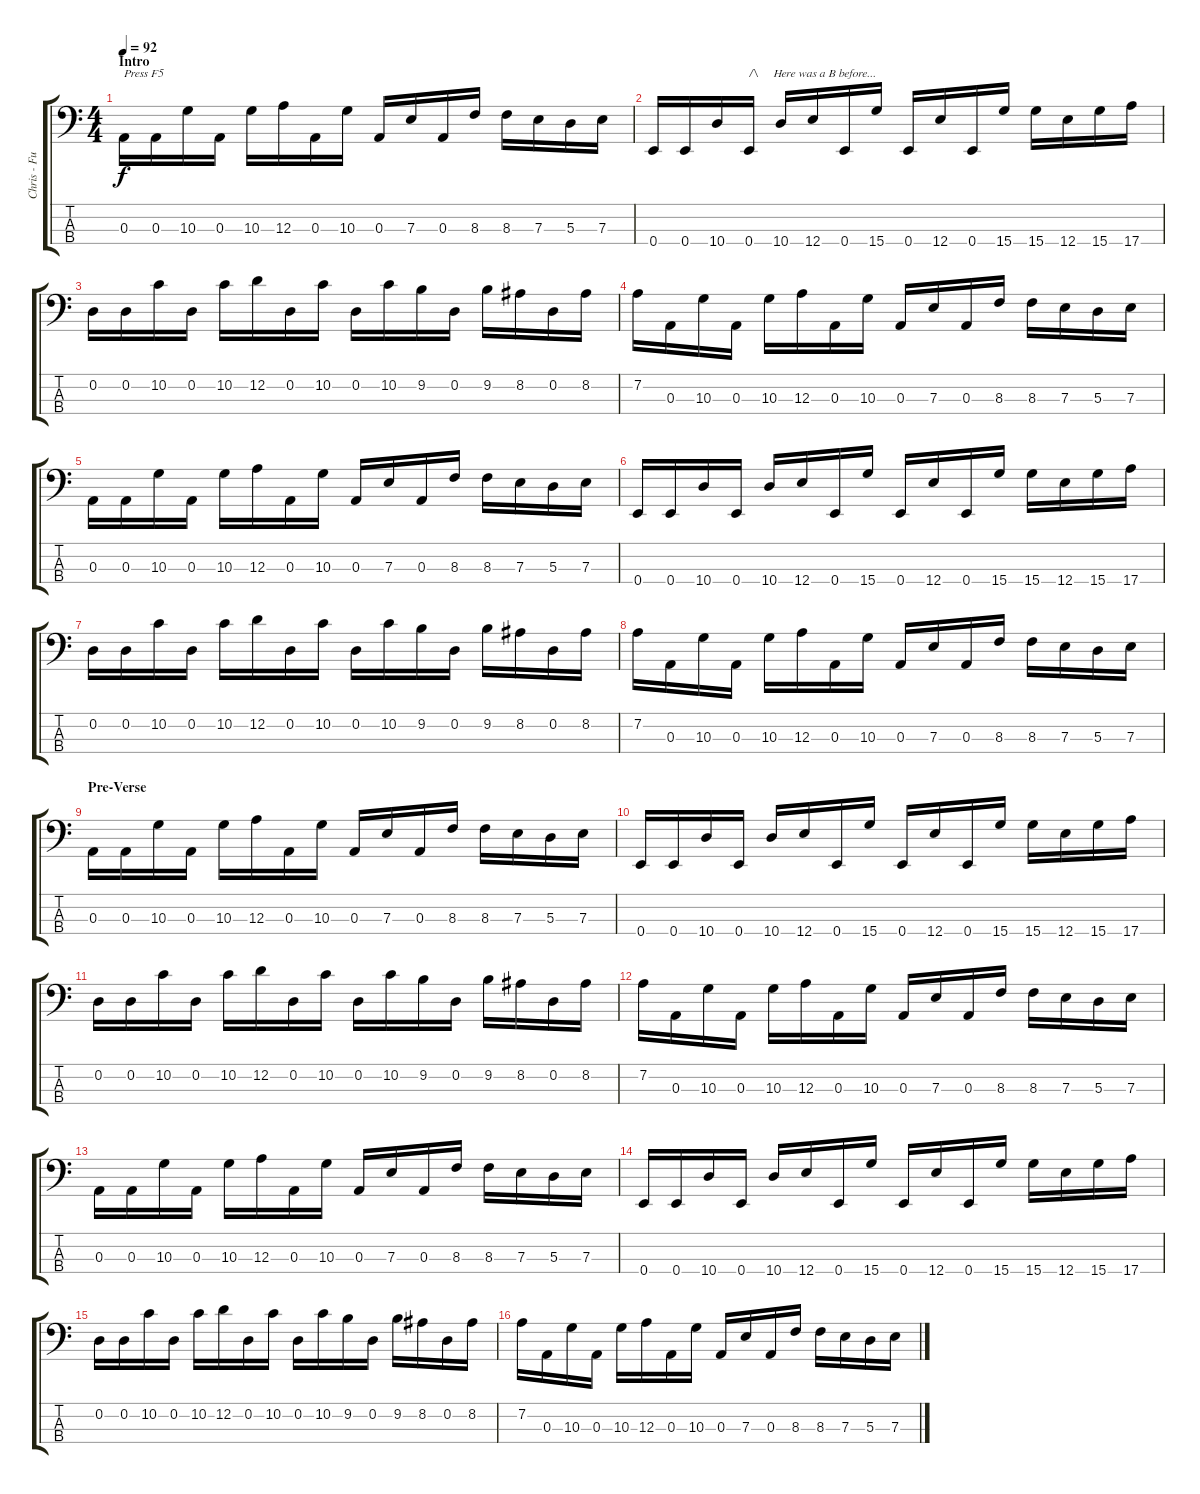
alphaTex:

\track ("Chris - Fuzz Bass 2" "Chris - Fu") {instrument contrabass}
\staff {score tabs}
\tuning (G2 D2 A1 E1) {hide}
\ts (4 4)
\section ("" "Intro")
\tempo 92
\clef f4
\ks c
0.3.16{txt "Press F5" dy f instrument contrabass} 0.3.16 10.3.16 0.3.16 10.3.16 12.3.16 0.3.16 10.3.16 0.3.16 7.3.16 0.3.16 8.3.16 8.3.16 7.3.16 5.3.16 7.3.16 |
0.4.16 0.4.16 10.4.16 0.4.16{txt "/\\     Here was a B before..."} 10.4.16 12.4.16 0.4.16 15.4.16 0.4.16 12.4.16 0.4.16 15.4.16 15.4.16 12.4.16 15.4.16 17.4.16 |
0.2.16 0.2.16 10.2.16 0.2.16 10.2.16 12.2.16 0.2.16 10.2.16 0.2.16 10.2.16 9.2.16 0.2.16 9.2.16 8.2.16 0.2.16 8.2.16 |
7.2.16 0.3.16 10.3.16 0.3.16 10.3.16 12.3.16 0.3.16 10.3.16 0.3.16 7.3.16 0.3.16 8.3.16 8.3.16 7.3.16 5.3.16 7.3.16 |
0.3.16 0.3.16 10.3.16 0.3.16 10.3.16 12.3.16 0.3.16 10.3.16 0.3.16 7.3.16 0.3.16 8.3.16 8.3.16 7.3.16 5.3.16 7.3.16 |
0.4.16 0.4.16 10.4.16 0.4.16 10.4.16 12.4.16 0.4.16 15.4.16 0.4.16 12.4.16 0.4.16 15.4.16 15.4.16 12.4.16 15.4.16 17.4.16 |
0.2.16 0.2.16 10.2.16 0.2.16 10.2.16 12.2.16 0.2.16 10.2.16 0.2.16 10.2.16 9.2.16 0.2.16 9.2.16 8.2.16 0.2.16 8.2.16 |
7.2.16 0.3.16 10.3.16 0.3.16 10.3.16 12.3.16 0.3.16 10.3.16 0.3.16 7.3.16 0.3.16 8.3.16 8.3.16 7.3.16 5.3.16 7.3.16 |
\section ("" "Pre-Verse")
0.3.16 0.3.16 10.3.16 0.3.16 10.3.16 12.3.16 0.3.16 10.3.16 0.3.16 7.3.16 0.3.16 8.3.16 8.3.16 7.3.16 5.3.16 7.3.16 |
0.4.16 0.4.16 10.4.16 0.4.16 10.4.16 12.4.16 0.4.16 15.4.16 0.4.16 12.4.16 0.4.16 15.4.16 15.4.16 12.4.16 15.4.16 17.4.16 |
0.2.16 0.2.16 10.2.16 0.2.16 10.2.16 12.2.16 0.2.16 10.2.16 0.2.16 10.2.16 9.2.16 0.2.16 9.2.16 8.2.16 0.2.16 8.2.16 |
7.2.16 0.3.16 10.3.16 0.3.16 10.3.16 12.3.16 0.3.16 10.3.16 0.3.16 7.3.16 0.3.16 8.3.16 8.3.16 7.3.16 5.3.16 7.3.16 |
0.3.16 0.3.16 10.3.16 0.3.16 10.3.16 12.3.16 0.3.16 10.3.16 0.3.16 7.3.16 0.3.16 8.3.16 8.3.16 7.3.16 5.3.16 7.3.16 |
0.4.16 0.4.16 10.4.16 0.4.16 10.4.16 12.4.16 0.4.16 15.4.16 0.4.16 12.4.16 0.4.16 15.4.16 15.4.16 12.4.16 15.4.16 17.4.16 |
0.2.16 0.2.16 10.2.16 0.2.16 10.2.16 12.2.16 0.2.16 10.2.16 0.2.16 10.2.16 9.2.16 0.2.16 9.2.16 8.2.16 0.2.16 8.2.16 |
7.2.16 0.3.16 10.3.16 0.3.16 10.3.16 12.3.16 0.3.16 10.3.16 0.3.16 7.3.16 0.3.16 8.3.16 8.3.16 7.3.16 5.3.16 7.3.16
